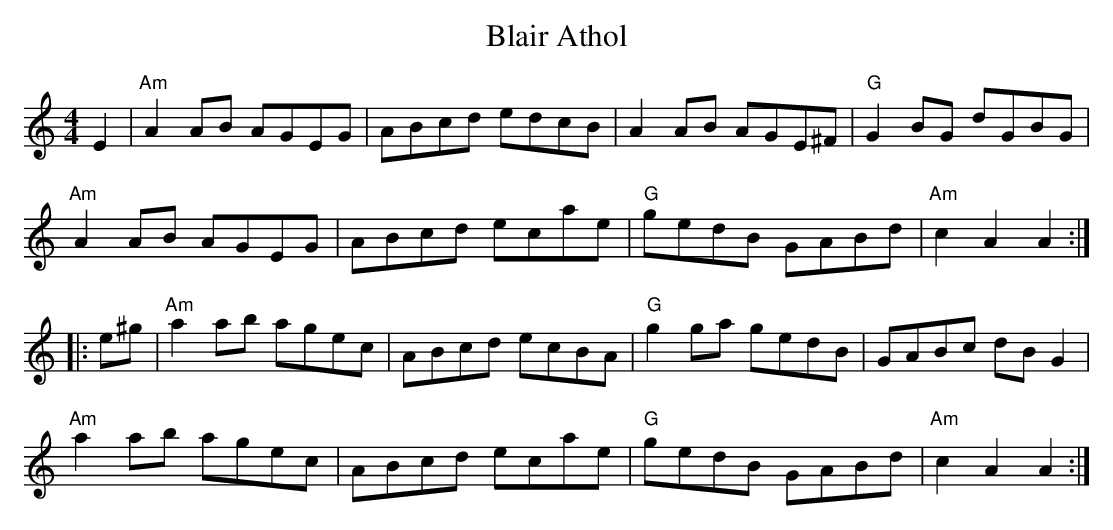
X:1
T: Blair Athol
M: 4/4
L: 1/8
K:Amin
Q:160
E2|"Am" A2 AB AGEG| ABcd edcB|A2 AB AGE^F|"G" G2 BG dGBG|
"Am"A2 AB AGEG| ABcd ecae|"G"gedB GABd|"Am" c2 A2 A2:|
|:e^g|"Am" a2 ab agec| ABcd ecBA|"G"g2 ga gedB| GABc dB G2|
"Am"a2 ab agec| ABcd ecae|"G"gedB GABd|"Am" c2 A2 A2:|
